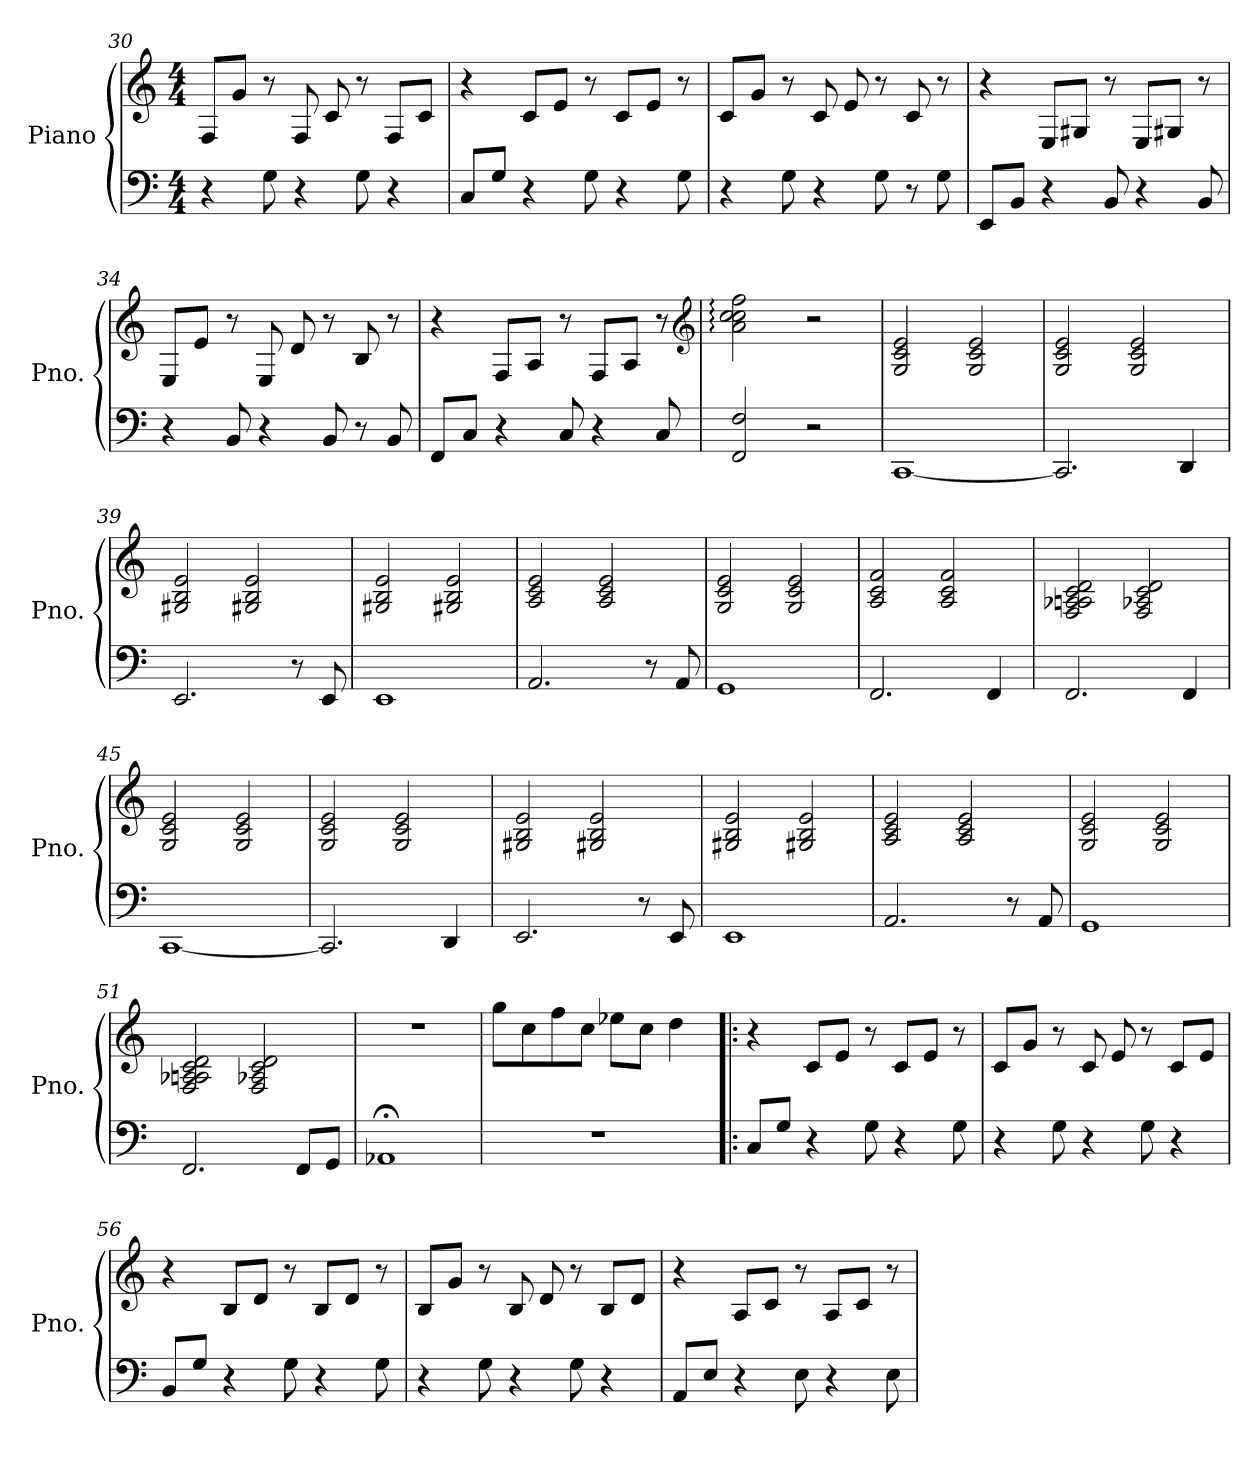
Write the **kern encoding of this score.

**kern	**kern
*part1	*part1
*staff2	*staff1
*I"Piano	*
*I'Pno.	*
*clefF4	*clefG2
*k[]	*k[]
*C:	*C:
*M4/4	*M4/4
=30	=30
4r	8F/L
.	8g/J
8G\	8r
4r	8F/
.	8c/
8G\	8r
4r	8F/L
.	8c/J
=31	=31
8C/L	4r
8G/J	.
4r	8c/L
.	8e/J
8G\	8r
4r	8c/L
.	8e/J
8G\	8r
!!LO:PB:g=z
=32	=32
4r	8c/L
.	8g/J
8G\	8r
4r	8c/
.	8e/
8G\	8r
8r	8c/
8G\	8r
=33	=33
8EE/L	4r
8BB/J	.
4r	8E/L
.	8G#X/J
8BB/	8r
4r	8E/L
.	8G#X/J
8BB/	8r
=34	=34
4r	8E/L
.	8e/J
8BB/	8r
4r	8E/
.	8d/
8BB/	8r
8r	8B/
8BB/	8r
=35	=35
8FF/L	4r
8C/J	.
4r	8F/L
.	8A/J
8C/	8r
4r	8F/L
.	8A/J
8C/	8r
*	*clefG2
=36	=36
2FF/ 2F/	2a\: 2cc\: 2cc\: 2ff\:
2r	2r
=37	=37
[1CC	2G/ 2c/ 2e/
.	2G/ 2c/ 2e/
!!LO:LB:g=z
=38	=38
2.CC/]	2G/ 2c/ 2e/
.	2G/ 2c/ 2e/
4DD/	.
=39	=39
2.EE/	2G#X/ 2B/ 2e/
.	2G#X/ 2B/ 2e/
8r	.
8EE/	.
=40	=40
1EE	2G#X/ 2B/ 2e/
.	2G#X/ 2B/ 2e/
=41	=41
2.AA/	2A/ 2c/ 2e/
.	2A/ 2c/ 2e/
8r	.
8AA/	.
=42	=42
1GG	2G/ 2c/ 2e/
.	2G/ 2c/ 2e/
=43	=43
2.FF/	2A/ 2c/ 2f/
.	2A/ 2c/ 2f/
4FF/	.
=44	=44
2.FF/	2F/ 2A-X/ 2A/ 2c/ 2d/
.	2F/ 2A-X/ 2c/ 2d/
4FF/	.
=45	=45
[1CC	2G/ 2c/ 2e/
.	2G/ 2c/ 2e/
=46	=46
2.CC/]	2G/ 2c/ 2e/
.	2G/ 2c/ 2e/
4DD/	.
=47	=47
2.EE/	2G#X/ 2B/ 2e/
.	2G#X/ 2B/ 2e/
8r	.
8EE/	.
=48	=48
1EE	2G#X/ 2B/ 2e/
.	2G#X/ 2B/ 2e/
=49	=49
2.AA/	2A/ 2c/ 2e/
.	2A/ 2c/ 2e/
8r	.
8AA/	.
!!LO:LB:g=z
=50	=50
1GG	2G/ 2c/ 2e/
.	2G/ 2c/ 2e/
=51	=51
2.FF/	2F/ 2A-X/ 2A/ 2c/ 2d/
.	2F/ 2A-X/ 2c/ 2d/
8FF/L	.
8GG/J	.
=52	=52
1AA-X;<	1r
=53	=53
1r	8gg\L
.	8cc\
.	8ff\
.	8cc\J
.	8ee-X\L
.	8cc\J
.	4dd\
=54!|:	=54!|:
8C/L	4r
8G/J	.
4r	8c/L
.	8e/J
8G\	8r
4r	8c/L
.	8e/J
8G\	8r
=55	=55
4r	8c/L
.	8g/J
8G\	8r
4r	8c/
.	8e/
8G\	8r
4r	8c/L
.	8e/J
=56	=56
8BB/L	4r
8G/J	.
4r	8B/L
.	8d/J
8G\	8r
4r	8B/L
.	8d/J
8G\	8r
!!LO:LB:g=z
=57	=57
4r	8B/L
.	8g/J
8G\	8r
4r	8B/
.	8d/
8G\	8r
4r	8B/L
.	8d/J
=58	=58
8AA/L	4r
8E/J	.
4r	8A/L
.	8c/J
8E\	8r
4r	8A/L
.	8c/J
8E\	8r
=	=
*-	*-
